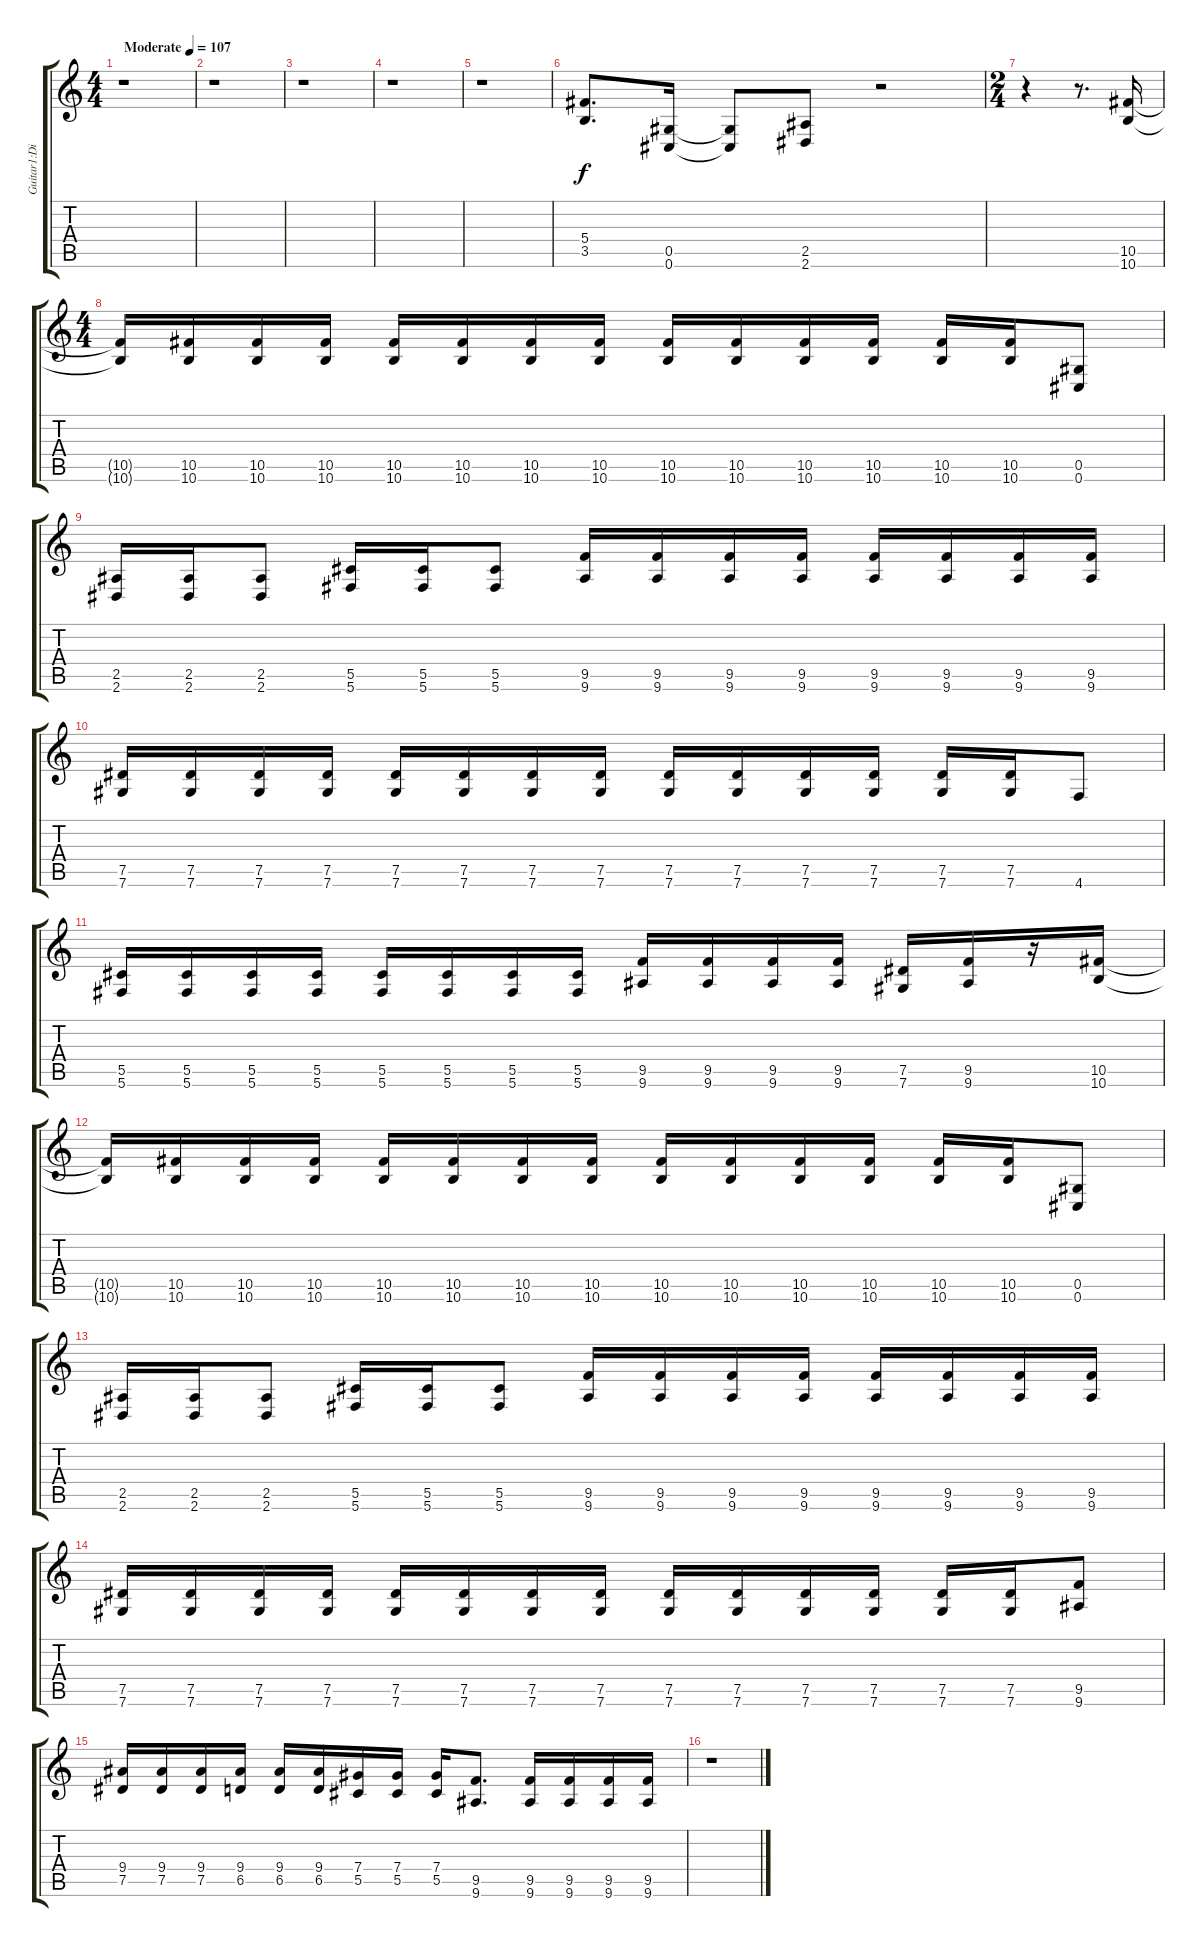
\track ("Guitar1:Distortion<Half Down, 6th=C#>" "Guitar1:Di") {instrument distortionguitar}
\staff {score tabs}
\tuning (Eb4 Bb3 Gb3 Db3 Ab2 Db2) {hide}
\ts (4 4)
\tempo (107 "Moderate")
\clef g2
\ks c
r.1{dy f instrument distortionguitar} |
r.1 |
r.1 |
r.1 |
r.1 |
(5.4 3.5).8{d} (0.5 0.6).16 (0.5{t} 0.6{t}).8 (2.5 2.6).8 r.2 |
\ts (2 4)
r.4 r.8{d} (10.5 10.6).16 |
\ts (4 4)
(10.5{t} 10.6{t}).16 (10.5 10.6).16 (10.5 10.6).16 (10.5 10.6).16 (10.5 10.6).16 (10.5 10.6).16 (10.5 10.6).16 (10.5 10.6).16 (10.5 10.6).16 (10.5 10.6).16 (10.5 10.6).16 (10.5 10.6).16 (10.5 10.6).16 (10.5 10.6).16 (0.5 0.6).8 |
(2.5 2.6).16 (2.5 2.6).16 (2.5 2.6).8 (5.5 5.6).16 (5.5 5.6).16 (5.5 5.6).8 (9.5 9.6).16 (9.5 9.6).16 (9.5 9.6).16 (9.5 9.6).16 (9.5 9.6).16 (9.5 9.6).16 (9.5 9.6).16 (9.5 9.6).16 |
(7.5 7.6).16 (7.5 7.6).16 (7.5 7.6).16 (7.5 7.6).16 (7.5 7.6).16 (7.5 7.6).16 (7.5 7.6).16 (7.5 7.6).16 (7.5 7.6).16 (7.5 7.6).16 (7.5 7.6).16 (7.5 7.6).16 (7.5 7.6).16 (7.5 7.6).16 4.6.8 |
(5.5 5.6).16 (5.5 5.6).16 (5.5 5.6).16 (5.5 5.6).16 (5.5 5.6).16 (5.5 5.6).16 (5.5 5.6).16 (5.5 5.6).16 (9.5 9.6).16 (9.5 9.6).16 (9.5 9.6).16 (9.5 9.6).16 (7.5 7.6).16 (9.5 9.6).16 r.16 (10.5 10.6).16 |
(10.5{t} 10.6{t}).16 (10.5 10.6).16 (10.5 10.6).16 (10.5 10.6).16 (10.5 10.6).16 (10.5 10.6).16 (10.5 10.6).16 (10.5 10.6).16 (10.5 10.6).16 (10.5 10.6).16 (10.5 10.6).16 (10.5 10.6).16 (10.5 10.6).16 (10.5 10.6).16 (0.5 0.6).8 |
(2.5 2.6).16 (2.5 2.6).16 (2.5 2.6).8 (5.5 5.6).16 (5.5 5.6).16 (5.5 5.6).8 (9.5 9.6).16 (9.5 9.6).16 (9.5 9.6).16 (9.5 9.6).16 (9.5 9.6).16 (9.5 9.6).16 (9.5 9.6).16 (9.5 9.6).16 |
(7.5 7.6).16 (7.5 7.6).16 (7.5 7.6).16 (7.5 7.6).16 (7.5 7.6).16 (7.5 7.6).16 (7.5 7.6).16 (7.5 7.6).16 (7.5 7.6).16 (7.5 7.6).16 (7.5 7.6).16 (7.5 7.6).16 (7.5 7.6).16 (7.5 7.6).16 (9.5 9.6).8 |
(9.4 7.5).16 (9.4 7.5).16 (9.4 7.5).16 (9.4 6.5).16 (9.4 6.5).16 (9.4 6.5).16 (7.4 5.5).16 (7.4 5.5).16 (7.4 5.5).16 (9.5 9.6).8{d} (9.5 9.6).16 (9.5 9.6).16 (9.5 9.6).16 (9.5 9.6).16 |
r.1
